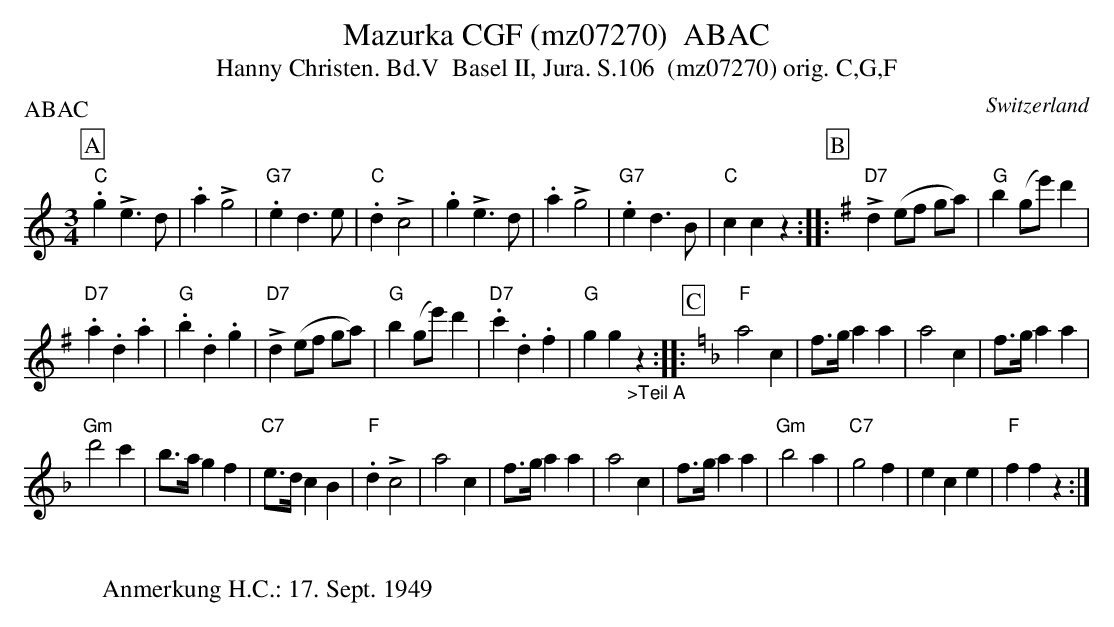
X:1
T: Mazurka CGF (mz07270)  ABAC
T:Hanny Christen. Bd.V  Basel II, Jura. S.106  (mz07270) orig. C,G,F
P:ABAC
M:3/4
L:1/4
O:Switzerland
K:C major
[P:A] "C".g!>!e>d  | .a!>!g2 | "G7".ed>e | "C".d!>!c2 | .g!>!e>d  | .a!>!g2 | "G7".ed>B | "C"ccz :: [P:B] [K:G] !>!"D7"d (e/f/ g/a/) | "G"b (g/e'/) d' |
"D7".a.d.a | "G".b.d.g | !>!"D7"d (e/f/ g/a/) | "G"b (g/e'/) d' | "D7".c'.d.f | "G"gg"_>Teil A"z :: [P:C] [K:F] "F"a2c | f/>g/ aa | a2c | f/>g/ aa |
"Gm"d'2c' | b/>a/ gf | "C7"e/>d/cB | "F".d!>!c2 | a2c | f/>g/ aa | a2c | f/>g/ aa | "Gm"b2a | "C7"g2f | ece | "F"ffz :|
W:
W:Anmerkung H.C.: 17. Sept. 1949
